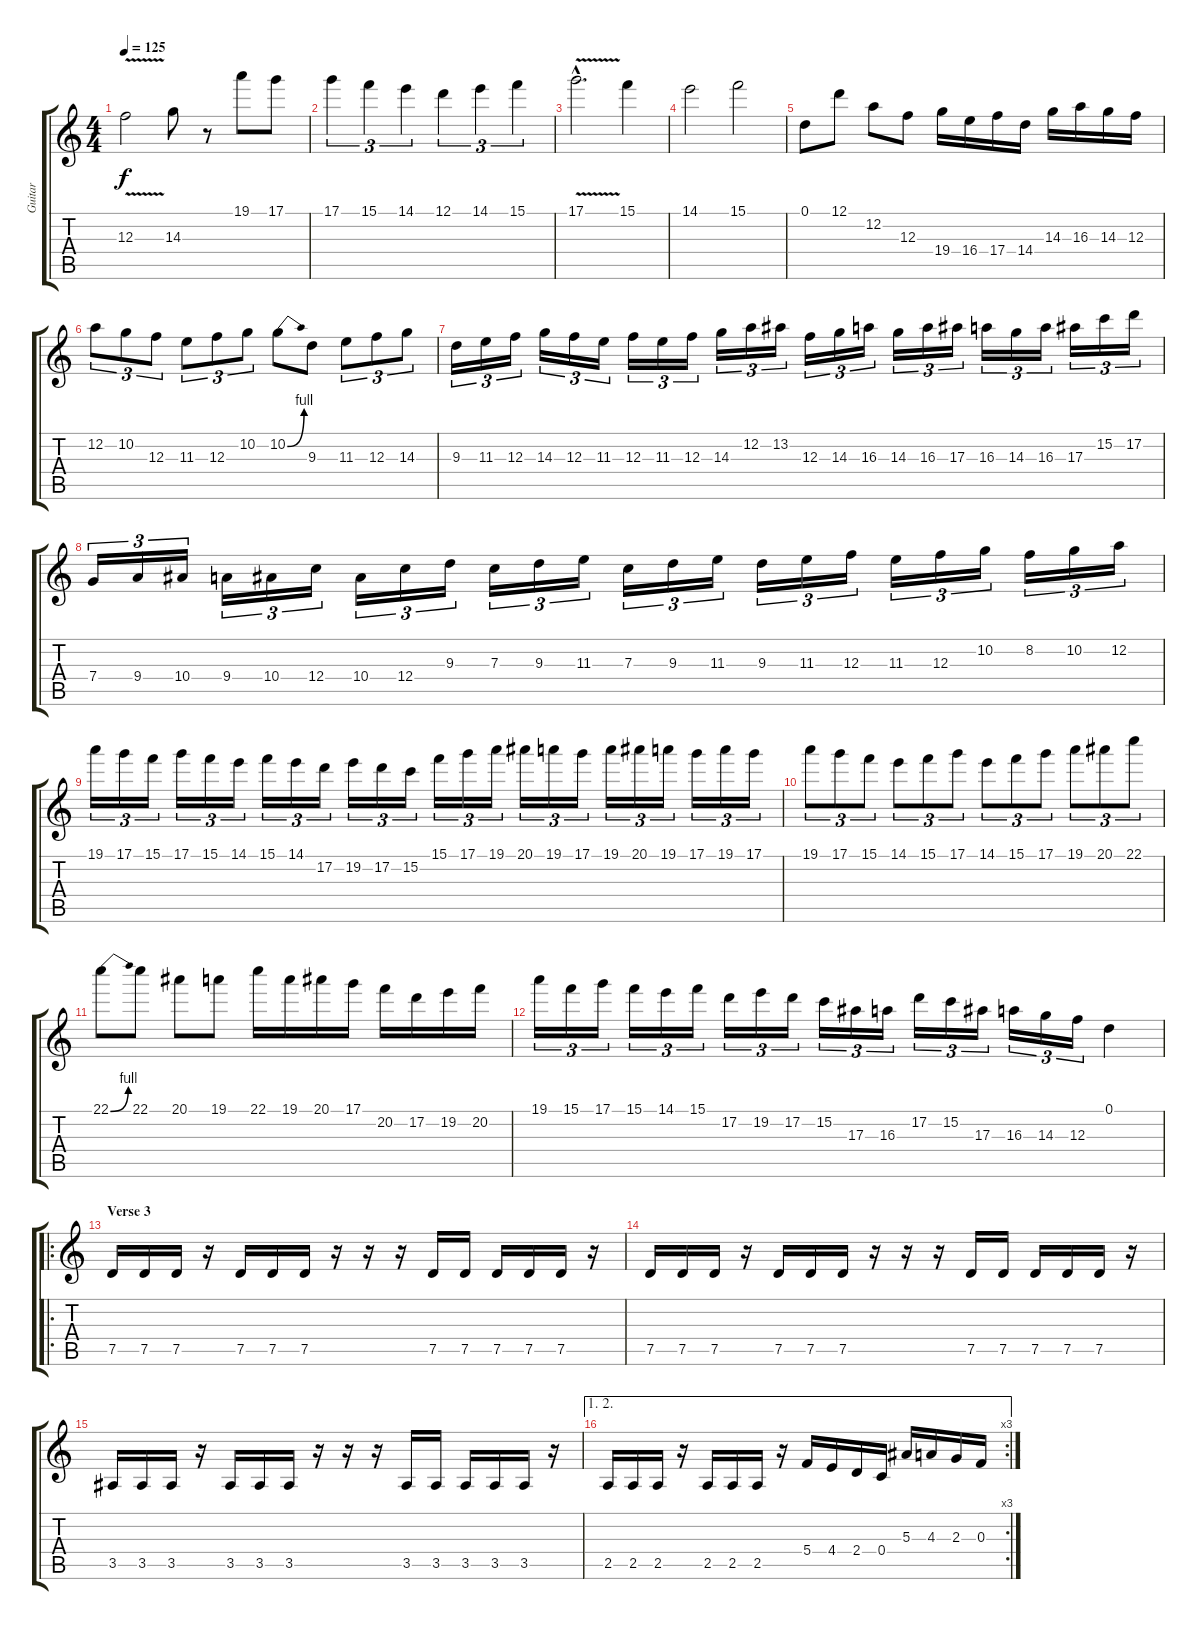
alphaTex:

\track ("Guitar" "Guitar") {instrument distortionguitar}
\staff {score tabs}
\tuning (D4 A3 F3 C3 G2 D2) {hide}
\ts (4 4)
\tempo 125
\clef g2
\ks c
12.3{v}.2{dy f} 14.3.8 r.8 19.1.8 17.1.8 |
17.1.4{tu (3 2)} 15.1.4{tu (3 2)} 14.1.4{tu (3 2)} 12.1.4{tu (3 2)} 14.1.4{tu (3 2)} 15.1.4{tu (3 2)} |
17.1{v hac}.2{d} 15.1.4 |
14.1.2 15.1.2 |
0.1.8 12.1.8 12.2.8 12.3.8 19.4.16 16.4.16 17.4.16 14.4.16 14.3.16 16.3.16 14.3.16 12.3.16 |
12.2.8{tu (3 2)} 10.2.8{tu (3 2)} 12.3.8{tu (3 2)} 11.3.8{tu (3 2)} 12.3.8{tu (3 2)} 10.2.8{tu (3 2)} 10.2{be (bend 0 0 60 4)}.8 9.3.8 11.3.8{tu (3 2)} 12.3.8{tu (3 2)} 14.3.8{tu (3 2)} |
9.3.16{tu (3 2)} 11.3.16{tu (3 2)} 12.3.16{tu (3 2)} 14.3.16{tu (3 2)} 12.3.16{tu (3 2)} 11.3.16{tu (3 2)} 12.3.16{tu (3 2)} 11.3.16{tu (3 2)} 12.3.16{tu (3 2)} 14.3.16{tu (3 2)} 12.2.16{tu (3 2)} 13.2.16{tu (3 2)} 12.3.16{tu (3 2)} 14.3.16{tu (3 2)} 16.3.16{tu (3 2)} 14.3.16{tu (3 2)} 16.3.16{tu (3 2)} 17.3.16{tu (3 2)} 16.3.16{tu (3 2)} 14.3.16{tu (3 2)} 16.3.16{tu (3 2)} 17.3.16{tu (3 2)} 15.2.16{tu (3 2)} 17.2.16{tu (3 2)} |
7.4.16{tu (3 2)} 9.4.16{tu (3 2)} 10.4.16{tu (3 2)} 9.4.16{tu (3 2)} 10.4.16{tu (3 2)} 12.4.16{tu (3 2)} 10.4.16{tu (3 2)} 12.4.16{tu (3 2)} 9.3.16{tu (3 2)} 7.3.16{tu (3 2)} 9.3.16{tu (3 2)} 11.3.16{tu (3 2)} 7.3.16{tu (3 2)} 9.3.16{tu (3 2)} 11.3.16{tu (3 2)} 9.3.16{tu (3 2)} 11.3.16{tu (3 2)} 12.3.16{tu (3 2)} 11.3.16{tu (3 2)} 12.3.16{tu (3 2)} 10.2.16{tu (3 2)} 8.2.16{tu (3 2)} 10.2.16{tu (3 2)} 12.2.16{tu (3 2)} |
19.1.16{tu (3 2)} 17.1.16{tu (3 2)} 15.1.16{tu (3 2)} 17.1.16{tu (3 2)} 15.1.16{tu (3 2)} 14.1.16{tu (3 2)} 15.1.16{tu (3 2)} 14.1.16{tu (3 2)} 17.2.16{tu (3 2)} 19.2.16{tu (3 2)} 17.2.16{tu (3 2)} 15.2.16{tu (3 2)} 15.1.16{tu (3 2)} 17.1.16{tu (3 2)} 19.1.16{tu (3 2)} 20.1.16{tu (3 2)} 19.1.16{tu (3 2)} 17.1.16{tu (3 2)} 19.1.16{tu (3 2)} 20.1.16{tu (3 2)} 19.1.16{tu (3 2)} 17.1.16{tu (3 2)} 19.1.16{tu (3 2)} 17.1.16{tu (3 2)} |
19.1.8{tu (3 2)} 17.1.8{tu (3 2)} 15.1.8{tu (3 2)} 14.1.8{tu (3 2)} 15.1.8{tu (3 2)} 17.1.8{tu (3 2)} 14.1.8{tu (3 2)} 15.1.8{tu (3 2)} 17.1.8{tu (3 2)} 19.1.8{tu (3 2)} 20.1.8{tu (3 2)} 22.1.8{tu (3 2)} |
22.1{be (bend 0 0 60 4)}.8 22.1.8 20.1.8 19.1.8 22.1.16 19.1.16 20.1.16 17.1.16 20.2.16 17.2.16 19.2.16 20.2.16 |
19.1.16{tu (3 2)} 15.1.16{tu (3 2)} 17.1.16{tu (3 2)} 15.1.16{tu (3 2)} 14.1.16{tu (3 2)} 15.1.16{tu (3 2)} 17.2.16{tu (3 2)} 19.2.16{tu (3 2)} 17.2.16{tu (3 2)} 15.2.16{tu (3 2)} 17.3.16{tu (3 2)} 16.3.16{tu (3 2)} 17.2.16{tu (3 2)} 15.2.16{tu (3 2)} 17.3.16{tu (3 2)} 16.3.16{tu (3 2)} 14.3.16{tu (3 2)} 12.3.16{tu (3 2)} 0.1.4 |
\ro
\section ("" "Verse 3")
7.5.16 7.5.16 7.5.16 r.16 7.5.16 7.5.16 7.5.16 r.16 r.16 r.16 7.5.16 7.5.16 7.5.16 7.5.16 7.5.16 r.16 |
7.5.16 7.5.16 7.5.16 r.16 7.5.16 7.5.16 7.5.16 r.16 r.16 r.16 7.5.16 7.5.16 7.5.16 7.5.16 7.5.16 r.16 |
3.5.16 3.5.16 3.5.16 r.16 3.5.16 3.5.16 3.5.16 r.16 r.16 r.16 3.5.16 3.5.16 3.5.16 3.5.16 3.5.16 r.16 |
\ae (1 2)
\rc 3
2.5.16 2.5.16 2.5.16 r.16 2.5.16 2.5.16 2.5.16 r.16 5.4.16 4.4.16 2.4.16 0.4.16 5.3.16 4.3.16 2.3.16 0.3.16
